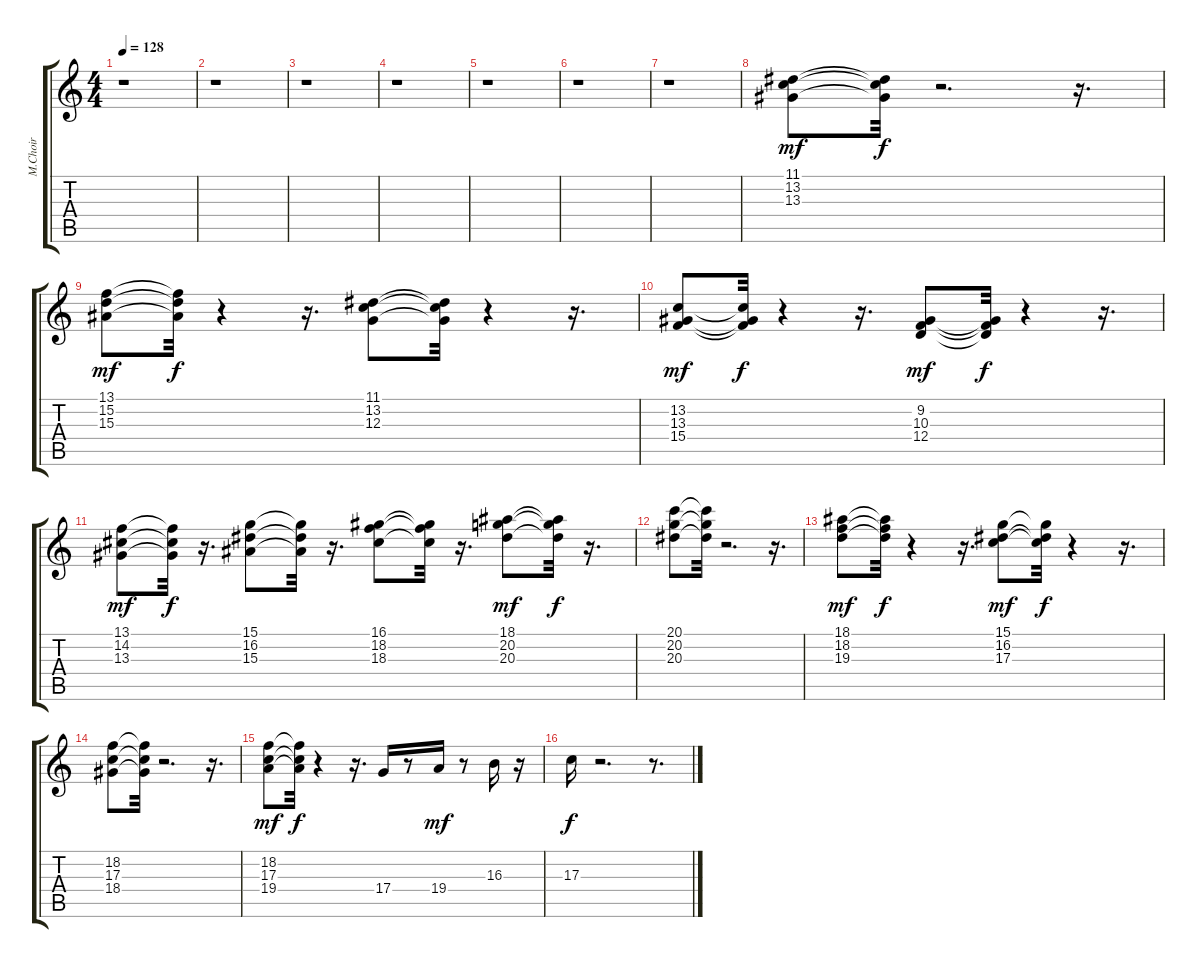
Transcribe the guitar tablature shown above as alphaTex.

\track ("M.Choir" "M.Choir") {instrument choiraahs}
\staff {score tabs}
\tuning (E4 B3 G3 D3 A2 E2) {hide}
\ts (4 4)
\tempo 128
\clef g2
\ks c
r.1{dy f} |
r.1 |
r.1 |
r.1 |
r.1 |
r.1 |
r.1 |
(11.1 13.2 13.3).8{dy mf} (11.1{t} 13.2{t} 13.3{t}).32{dy f} r.2{d} r.16{d} |
(13.1 15.2 15.3).8{dy mf} (13.1{t} 15.2{t} 15.3{t}).32{dy f} r.4 r.16{d} (11.1 13.2 12.3).8 (11.1{t} 13.2{t} 12.3{t}).32 r.4 r.16{d} |
(13.2 13.3 15.4).8{dy mf} (13.2{t} 13.3{t} 15.4{t}).32{dy f} r.4 r.16{d} (9.2 10.3 12.4).8{dy mf} (9.2{t} 10.3{t} 12.4{t}).32{dy f} r.4 r.16{d} |
(13.1 14.2 13.3).8{dy mf} (13.1{t} 14.2{t} 13.3{t}).32{dy f} r.16{d} (15.1 16.2 15.3).8 (15.1{t} 16.2{t} 15.3{t}).32 r.16{d} (16.1 18.2 18.3).8 (16.1{t} 18.2{t} 18.3{t}).32 r.16{d} (18.1 20.2 20.3).8{dy mf} (18.1{t} 20.2{t} 20.3{t}).32{dy f} r.16{d} |
(20.1 20.2 20.3).8 (20.1{t} 20.2{t} 20.3{t}).32 r.2{d} r.16{d} |
(18.1 18.2 19.3).8{dy mf} (18.1{t} 18.2{t} 19.3{t}).32{dy f} r.4 r.16{d} (15.1 16.2 17.3).8{dy mf} (15.1{t} 16.2{t} 17.3{t}).32{dy f} r.4 r.16{d} |
(18.2 17.3 18.4).8 (18.2{t} 17.3{t} 18.4{t}).32 r.2{d} r.16{d} |
(18.2 17.3 19.4).8{dy mf} (18.2{t} 17.3{t} 19.4{t}).32{dy f} r.4 r.16{d} 17.4.16 r.8 19.4.16{dy mf} r.8 16.3.16 r.16 |
17.3.16{dy f} r.2{d} r.8{d}
